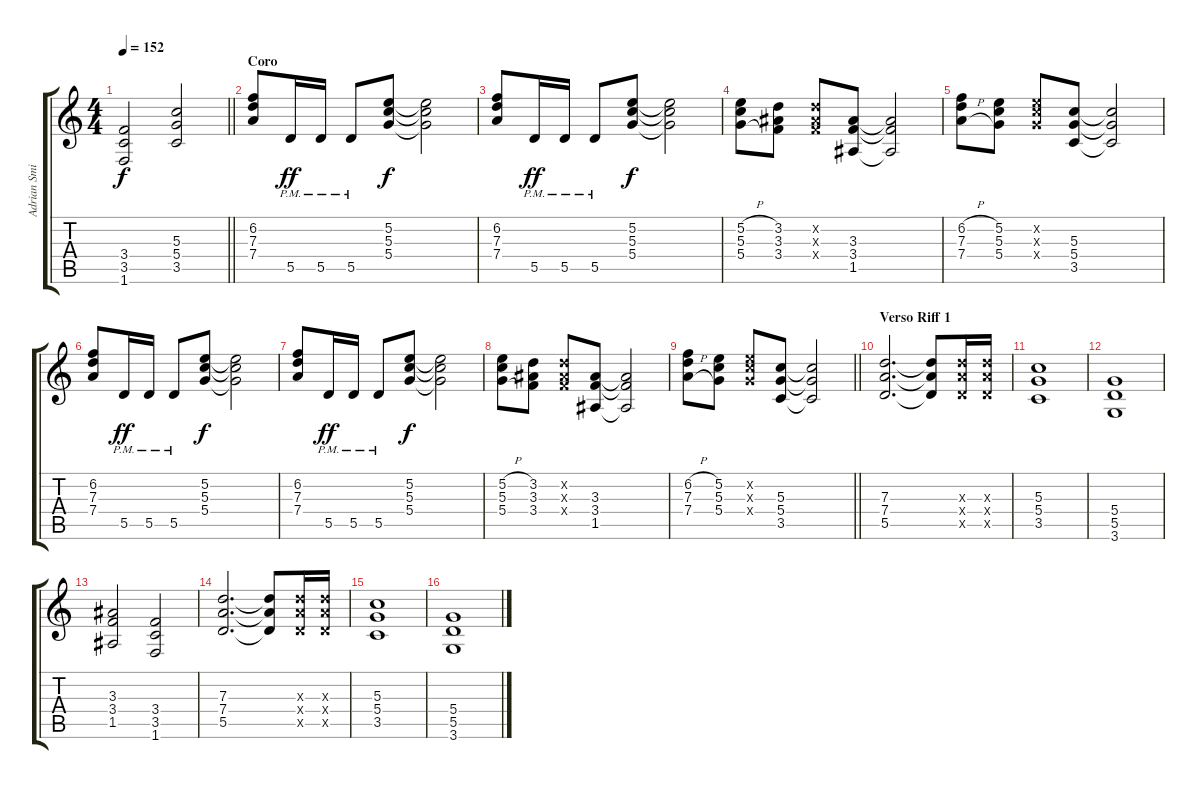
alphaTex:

\track ("Adrian Smith" "Adrian Smi") {instrument distortionguitar}
\staff {score tabs}
\tuning (E4 B3 G3 D3 A2 E2) {hide}
\ts (4 4)
\tempo 152
\clef g2
\barLineRight lightlight
\ks c
(3.4 3.5 1.6).2{dy f} (5.3 5.4 3.5).2 |
\section ("" "Coro")
(6.2 7.3 7.4).8 5.5{pm}.16{dy ff} 5.5{pm}.16 5.5{pm}.8 (5.2 5.3 5.4).8{dy f} (5.2{t} 5.3{t} 5.4{t}).2 |
(6.2 7.3 7.4).8 5.5{pm}.16{dy ff} 5.5{pm}.16 5.5{pm}.8 (5.2 5.3 5.4).8{dy f} (5.2{t} 5.3{t} 5.4{t}).2 |
(5.2{h} 5.3{h} 5.4{h}).8 (3.2 3.3 3.4).8 (3.2{x} 3.3{x} 3.4{x}).8 (3.3 3.4 1.5).8 (3.3{t} 3.4{t} 1.5{t}).2 |
(6.2{h} 7.3{h} 7.4{h}).8 (5.2 5.3 5.4).8 (5.2{x} 5.3{x} 5.4{x}).8 (5.3 5.4 3.5).8 (5.3{t} 5.4{t} 3.5{t}).2 |
(6.2 7.3 7.4).8 5.5{pm}.16{dy ff} 5.5{pm}.16 5.5{pm}.8 (5.2 5.3 5.4).8{dy f} (5.2{t} 5.3{t} 5.4{t}).2 |
(6.2 7.3 7.4).8 5.5{pm}.16{dy ff} 5.5{pm}.16 5.5{pm}.8 (5.2 5.3 5.4).8{dy f} (5.2{t} 5.3{t} 5.4{t}).2 |
(5.2{h} 5.3{h} 5.4{h}).8 (3.2 3.3 3.4).8 (3.2{x} 3.3{x} 3.4{x}).8 (3.3 3.4 1.5).8 (3.3{t} 3.4{t} 1.5{t}).2 |
\barLineRight lightlight
(6.2{h} 7.3{h} 7.4{h}).8 (5.2 5.3 5.4).8 (5.2{x} 5.3{x} 5.4{x}).8 (5.3 5.4 3.5).8 (5.3{t} 5.4{t} 3.5{t}).2 |
\section ("" "Verso Riff 1")
(7.3 7.4 5.5).2{d} (7.3{t} 7.4{t} 5.5{t}).8 (7.3{x} 7.4{x} 5.5{x}).16 (7.3{x} 7.4{x} 5.5{x}).16 |
(5.3 5.4 3.5).1 |
(5.4 5.5 3.6).1 |
(3.3 3.4 1.5).2 (3.4 3.5 1.6).2 |
(7.3 7.4 5.5).2{d} (7.3{t} 7.4{t} 5.5{t}).8 (7.3{x} 7.4{x} 5.5{x}).16 (7.3{x} 7.4{x} 5.5{x}).16 |
(5.3 5.4 3.5).1 |
(5.4 5.5 3.6).1
